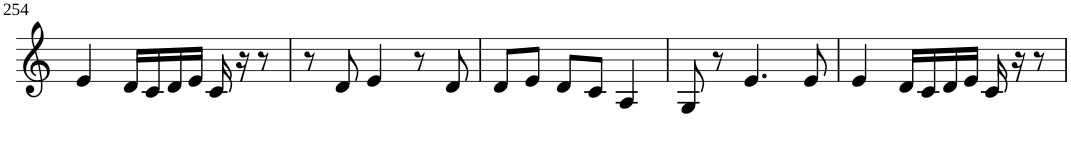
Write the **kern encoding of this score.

**kern
*part1
*staff1
*I"Violin
!!LO:PB:g=z
*clefG2
*k[]
*M3/4
=254
4e/
16d/LL
16c/
16d/
16e/JJ
16c/
16r
8r
=255
8r
8d/
4e/
8r
8d/
=256
8d/L
8e/J
8d/L
8c/J
4A/
=257
8G/
8r
4.e/
8e/
=258
4e/
16d/LL
16c/
16d/
16e/JJ
16c/
16r
8r
=
*-
